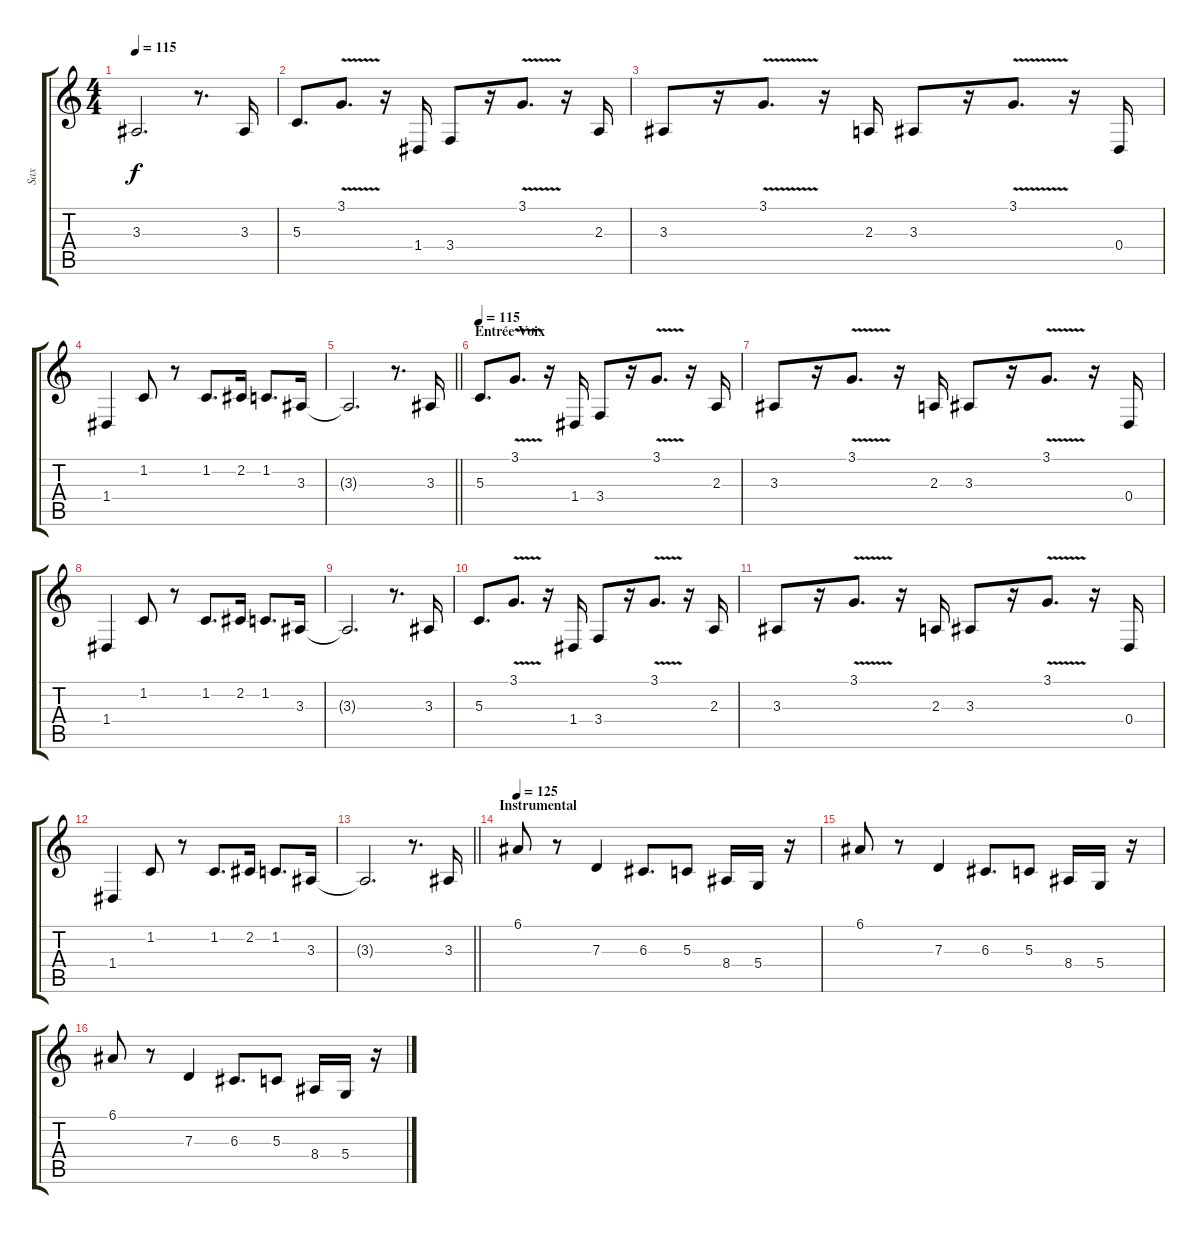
\track ("Sax" "Sax") {instrument tenorsax}
\staff {score tabs}
\tuning (E4 B3 G3 D3 A2 E2) {hide}
\ts (4 4)
\tempo 115
\clef g2
\ks c
3.3{t}.2{d dy f} r.8{d} 3.3.16 |
5.3.8{d} 3.1{v}.8{d} r.16 1.4.16 3.4.8 r.16 3.1{v}.8{d} r.16 2.3.16 |
3.3.8 r.16 3.1{v}.8{d} r.16 2.3.16 3.3.8 r.16 3.1{v}.8{d} r.16 0.4.16 |
1.4.4 1.2.8 r.8 1.2.8{d} 2.2.16 1.2.8{d} 3.3.16 |
\barLineRight lightlight
3.3{t}.2{d} r.8{d} 3.3.16 |
\section ("" "Entrée Voix")
\tempo 115
5.3.8{d} 3.1{v}.8{d} r.16 1.4.16 3.4.8 r.16 3.1{v}.8{d} r.16 2.3.16 |
3.3.8 r.16 3.1{v}.8{d} r.16 2.3.16 3.3.8 r.16 3.1{v}.8{d} r.16 0.4.16 |
1.4.4 1.2.8 r.8 1.2.8{d} 2.2.16 1.2.8{d} 3.3.16 |
3.3{t}.2{d} r.8{d} 3.3.16 |
5.3.8{d} 3.1{v}.8{d} r.16 1.4.16 3.4.8 r.16 3.1{v}.8{d} r.16 2.3.16 |
3.3.8 r.16 3.1{v}.8{d} r.16 2.3.16 3.3.8 r.16 3.1{v}.8{d} r.16 0.4.16 |
1.4.4 1.2.8 r.8 1.2.8{d} 2.2.16 1.2.8{d} 3.3.16 |
\barLineRight lightlight
3.3{t}.2{d} r.8{d} 3.3.16 |
\section ("" "Instrumental")
\tempo 125
6.1.8 r.8 7.3.4 6.3.8{d} 5.3.8 8.4.16 5.4.16 r.16 |
6.1.8 r.8 7.3.4 6.3.8{d} 5.3.8 8.4.16 5.4.16 r.16 |
6.1.8 r.8 7.3.4 6.3.8{d} 5.3.8 8.4.16 5.4.16 r.16
